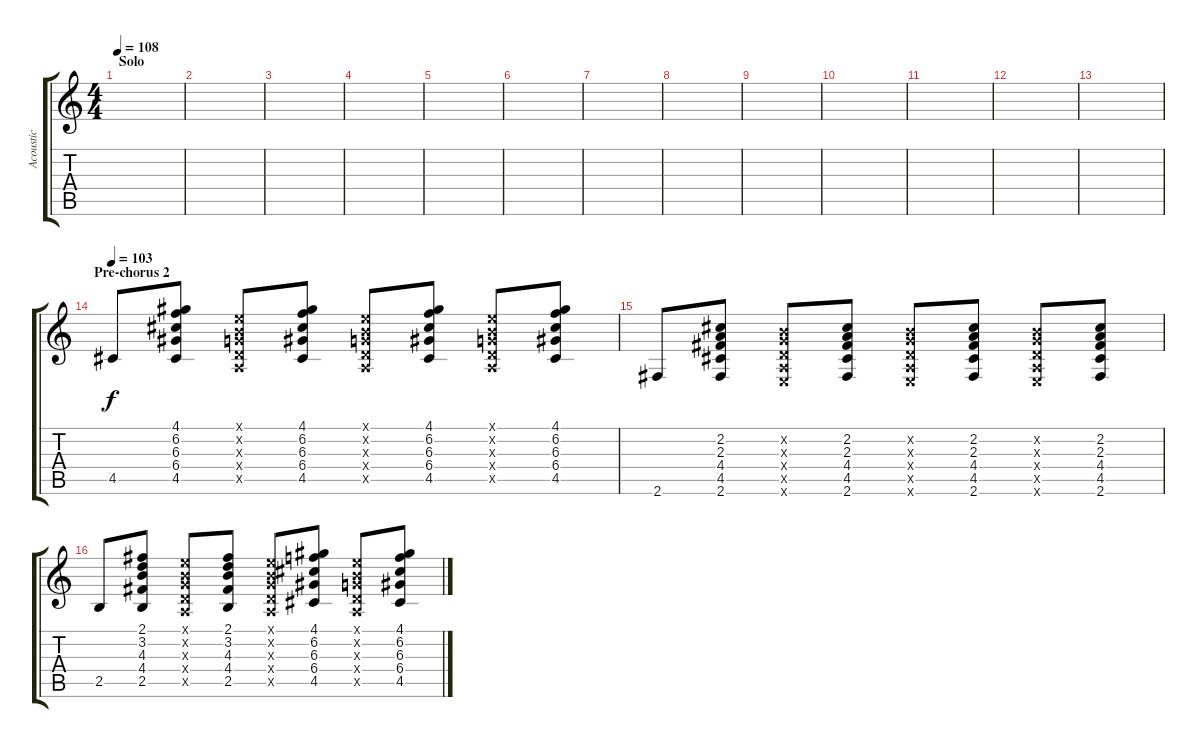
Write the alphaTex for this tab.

\track ("Acoustic" "Acoustic") {instrument acousticguitarsteel}
\staff {score tabs}
\tuning (E4 B3 G3 D3 A2 E2) {hide}
\ts (4 4)
\section ("" "Solo")
\tempo 108
\clef g2
\ks c
|
|
|
|
|
|
|
|
|
|
|
|
|
\section ("" "Pre-chorus 2")
\tempo 103
4.5.8{volume 7} (4.1 6.2 6.3 6.4 4.5).8 (0.1{x} 0.2{x} 0.3{x} 0.4{x} 0.5{x}).8 (4.1 6.2 6.3 6.4 4.5).8 (0.1{x} 0.2{x} 0.3{x} 0.4{x} 0.5{x}).8 (4.1 6.2 6.3 6.4 4.5).8 (0.1{x} 0.2{x} 0.3{x} 0.4{x} 0.5{x}).8 (4.1 6.2 6.3 6.4 4.5).8 |
2.6.8 (2.2 2.3 4.4 4.5 2.6).8 (0.2{x} 0.3{x} 0.4{x} 0.5{x} 0.6{x}).8 (2.2 2.3 4.4 4.5 2.6).8 (0.2{x} 0.3{x} 0.4{x} 0.5{x} 0.6{x}).8 (2.2 2.3 4.4 4.5 2.6).8 (0.2{x} 0.3{x} 0.4{x} 0.5{x} 0.6{x}).8 (2.2 2.3 4.4 4.5 2.6).8 |
2.5.8 (2.1 3.2 4.3 4.4 2.5).8 (0.1{x} 0.2{x} 0.3{x} 0.4{x} 0.5{x}).8 (2.1 3.2 4.3 4.4 2.5).8 (0.1{x} 0.2{x} 0.3{x} 0.4{x} 0.5{x}).8 (4.1 6.2 6.3 6.4 4.5).8 (0.1{x} 0.2{x} 0.3{x} 0.4{x} 0.5{x}).8 (4.1 6.2 6.3 6.4 4.5).8
